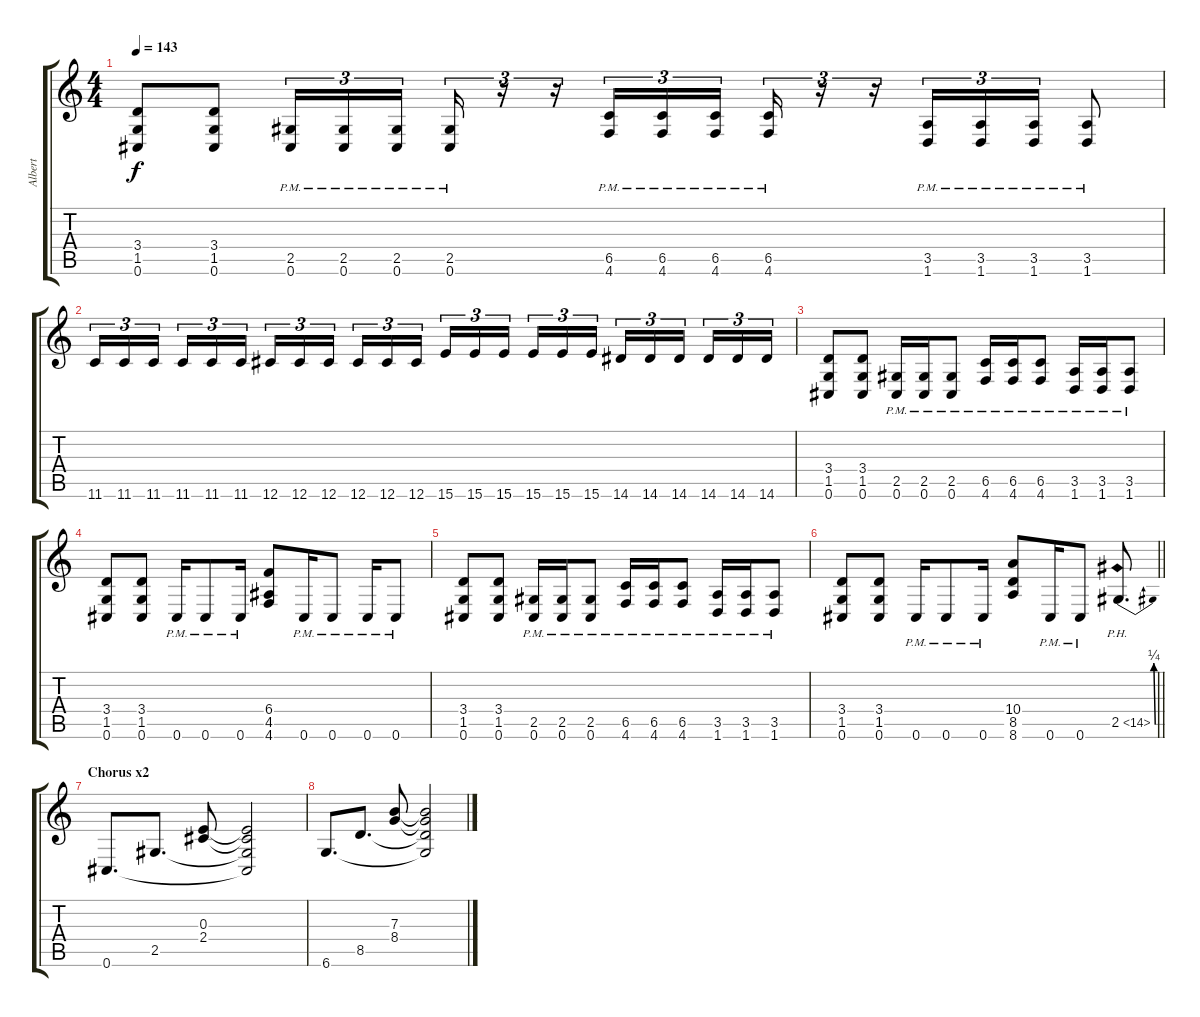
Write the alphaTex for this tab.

\track ("Albert" "Albert") {instrument distortionguitar}
\staff {score tabs}
\tuning (Db4 Ab3 E3 B2 Gb2 Db2) {hide}
\ts (4 4)
\tempo 143
\clef g2
\ks c
(3.4 1.5 0.6).8{dy f} (3.4 1.5 0.6).8 (2.5{pm} 0.6{pm}).16{tu (3 2)} (2.5{pm} 0.6{pm}).16{tu (3 2)} (2.5{pm} 0.6{pm}).16{tu (3 2) beam splitsecondary} (2.5{pm} 0.6{pm}).16{tu (3 2)} r.16{tu (3 2)} r.16{tu (3 2)} (6.5{pm} 4.6{pm}).16{tu (3 2)} (6.5{pm} 4.6{pm}).16{tu (3 2)} (6.5{pm} 4.6{pm}).16{tu (3 2) beam splitsecondary} (6.5{pm} 4.6{pm}).16{tu (3 2)} r.16{tu (3 2)} r.16{tu (3 2)} (3.5{pm} 1.6{pm}).16{tu (3 2)} (3.5{pm} 1.6{pm}).16{tu (3 2)} (3.5{pm} 1.6{pm}).16{tu (3 2)} (3.5{pm} 1.6{pm}).8 |
11.6.16{tu (3 2)} 11.6.16{tu (3 2)} 11.6.16{tu (3 2) beam splitsecondary} 11.6.16{tu (3 2)} 11.6.16{tu (3 2)} 11.6.16{tu (3 2)} 12.6.16{tu (3 2)} 12.6.16{tu (3 2)} 12.6.16{tu (3 2) beam splitsecondary} 12.6.16{tu (3 2)} 12.6.16{tu (3 2)} 12.6.16{tu (3 2)} 15.6.16{tu (3 2)} 15.6.16{tu (3 2)} 15.6.16{tu (3 2) beam splitsecondary} 15.6.16{tu (3 2)} 15.6.16{tu (3 2)} 15.6.16{tu (3 2)} 14.6.16{tu (3 2)} 14.6.16{tu (3 2)} 14.6.16{tu (3 2) beam splitsecondary} 14.6.16{tu (3 2)} 14.6.16{tu (3 2)} 14.6.16{tu (3 2)} |
(3.4 1.5 0.6).8 (3.4 1.5 0.6).8 (2.5{pm} 0.6{pm}).16 (2.5{pm} 0.6{pm}).16 (2.5{pm} 0.6{pm}).8 (6.5{pm} 4.6{pm}).16 (6.5{pm} 4.6{pm}).16 (6.5{pm} 4.6{pm}).8 (3.5{pm} 1.6{pm}).16 (3.5{pm} 1.6{pm}).16 (3.5{pm} 1.6{pm}).8 |
(3.4 1.5 0.6).8 (3.4 1.5 0.6).8 0.6{pm}.16 0.6{pm}.8 0.6{pm}.16 (6.4 4.5 4.6).8 0.6{pm}.16 0.6{pm}.8 0.6{pm}.16 0.6{pm}.8 |
(3.4 1.5 0.6).8 (3.4 1.5 0.6).8 (2.5{pm} 0.6{pm}).16 (2.5{pm} 0.6{pm}).16 (2.5{pm} 0.6{pm}).8 (6.5{pm} 4.6{pm}).16 (6.5{pm} 4.6{pm}).16 (6.5{pm} 4.6{pm}).8 (3.5{pm} 1.6{pm}).16 (3.5{pm} 1.6{pm}).16 (3.5{pm} 1.6{pm}).8 |
\barLineRight lightlight
(3.4 1.5 0.6).8 (3.4 1.5 0.6).8 0.6{pm}.16 0.6{pm}.8 0.6{pm}.16 (10.4 8.5 8.6).8 0.6{pm}.16 0.6{pm}.8 2.5{be (bend 0 0 60 1) ph 12}.8{d} |
\section ("" "Chorus x2")
0.6.8{d} 2.5.8{d} (0.3 2.4).8 (0.3{t} 2.4{t} 2.5{t} 0.6{t}).2 |
6.6.8{d} 8.5.8{d} (7.3 8.4).8 (7.3{t} 8.4{t} 8.5{t} 6.6{t}).2
